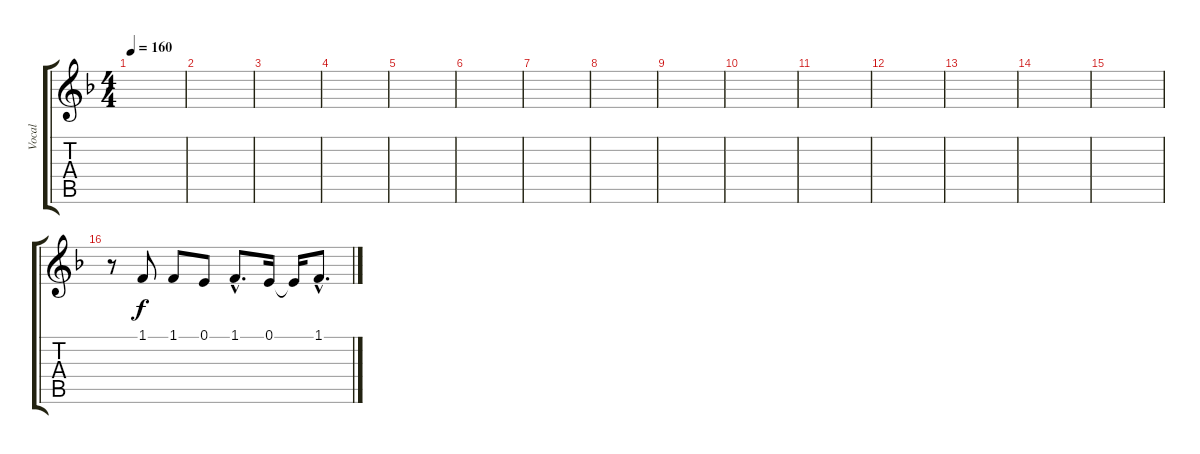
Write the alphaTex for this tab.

\track ("Vocal" "Vocal") {instrument trumpet}
\staff {score tabs}
\tuning (E4 B3 G3 D3 A2 E2) {hide}
\ts (4 4)
\tempo 160
\clef g2
\ks f
|
|
|
|
|
|
|
|
|
|
|
|
|
|
|
r.8 1.1.8 1.1.8 0.1.8 1.1{hac}.8{d} 0.1.16 0.1{t}.16 1.1{hac}.8{d}
